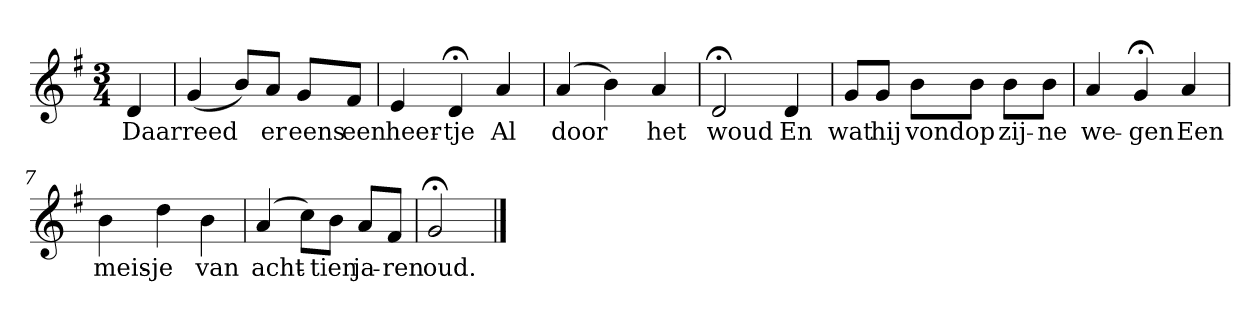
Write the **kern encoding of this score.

**kern	**text
*part1	*part1
*staff1	*staff1
*k[f#]	*
*G:	*
*M3/4	*
*MM120	*
=	=
4d	Daar
=1	=1
(4g	reed
8bL)	.
8aJ	er
8gL	eens
8f#J	een
=2	=2
4e	heer-
4d;<	-tje
4a	Al
=3	=3
(4a	door
4b)	.
4a	het
=4	=4
2d;<	woud
4d	En
=5	=5
8gL	wat
8gJ	hij
8bL	vond
8bJ	op
8bL	zij-
8bJ	-ne
=6	=6
4a	we-
4g;<	-gen
4a	Een
=7	=7
4b	meis-
4dd	-je
4b	van
=8	=8
(4a	acht-
8ccL)	.
8bJ	-tien
8aL	ja-
8f#J	-ren
=9	=9
2g;<	oud.
==	==
*-	*-
